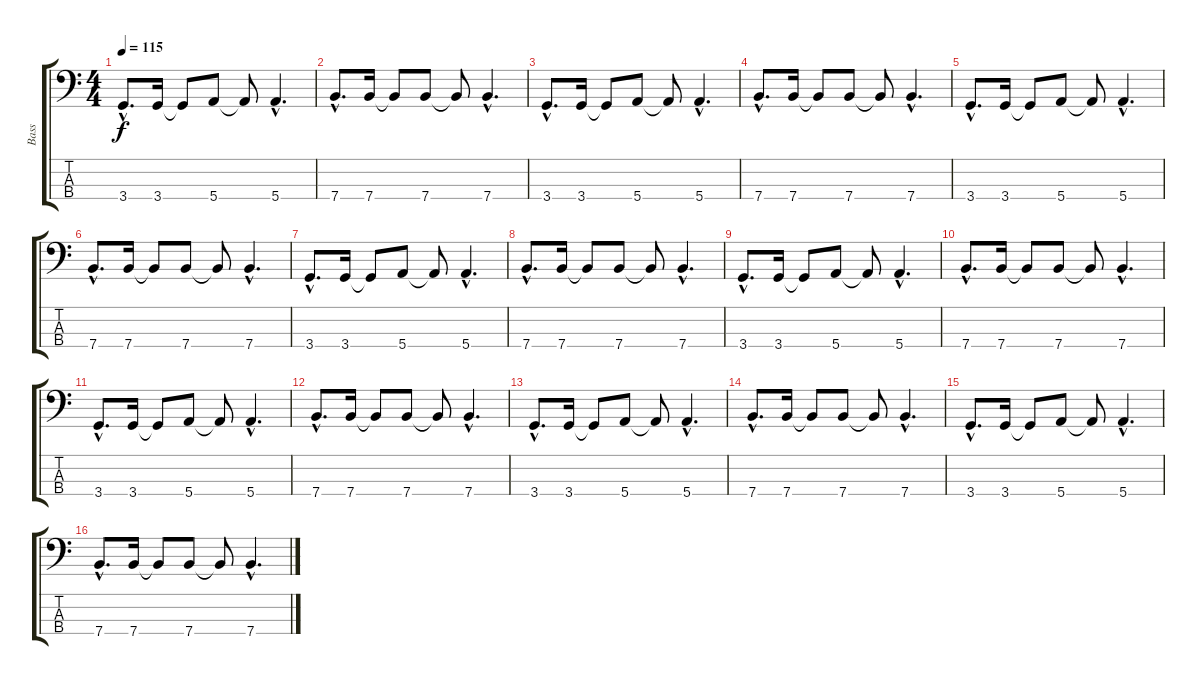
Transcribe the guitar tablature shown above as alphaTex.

\track ("Bass" "Bass") {instrument synthbass1}
\staff {score tabs}
\tuning (G2 D2 A1 E1) {hide}
\ts (4 4)
\tempo 115
\clef f4
\ks c
3.4{hac}.8{d dy f} 3.4.16 3.4{t}.8 5.4.8 5.4{t}.8 5.4{hac}.4{d} |
7.4{hac}.8{d} 7.4.16 7.4{t}.8 7.4.8 7.4{t}.8 7.4{hac}.4{d} |
3.4{hac}.8{d} 3.4.16 3.4{t}.8 5.4.8 5.4{t}.8 5.4{hac}.4{d} |
7.4{hac}.8{d} 7.4.16 7.4{t}.8 7.4.8 7.4{t}.8 7.4{hac}.4{d} |
3.4{hac}.8{d} 3.4.16 3.4{t}.8 5.4.8 5.4{t}.8 5.4{hac}.4{d} |
7.4{hac}.8{d} 7.4.16 7.4{t}.8 7.4.8 7.4{t}.8 7.4{hac}.4{d} |
3.4{hac}.8{d} 3.4.16 3.4{t}.8 5.4.8 5.4{t}.8 5.4{hac}.4{d} |
7.4{hac}.8{d} 7.4.16 7.4{t}.8 7.4.8 7.4{t}.8 7.4{hac}.4{d} |
3.4{hac}.8{d} 3.4.16 3.4{t}.8 5.4.8 5.4{t}.8 5.4{hac}.4{d} |
7.4{hac}.8{d} 7.4.16 7.4{t}.8 7.4.8 7.4{t}.8 7.4{hac}.4{d} |
3.4{hac}.8{d} 3.4.16 3.4{t}.8 5.4.8 5.4{t}.8 5.4{hac}.4{d} |
7.4{hac}.8{d} 7.4.16 7.4{t}.8 7.4.8 7.4{t}.8 7.4{hac}.4{d} |
3.4{hac}.8{d} 3.4.16 3.4{t}.8 5.4.8 5.4{t}.8 5.4{hac}.4{d} |
7.4{hac}.8{d} 7.4.16 7.4{t}.8 7.4.8 7.4{t}.8 7.4{hac}.4{d} |
3.4{hac}.8{d} 3.4.16 3.4{t}.8 5.4.8 5.4{t}.8 5.4{hac}.4{d} |
7.4{hac}.8{d} 7.4.16 7.4{t}.8 7.4.8 7.4{t}.8 7.4{hac}.4{d}
